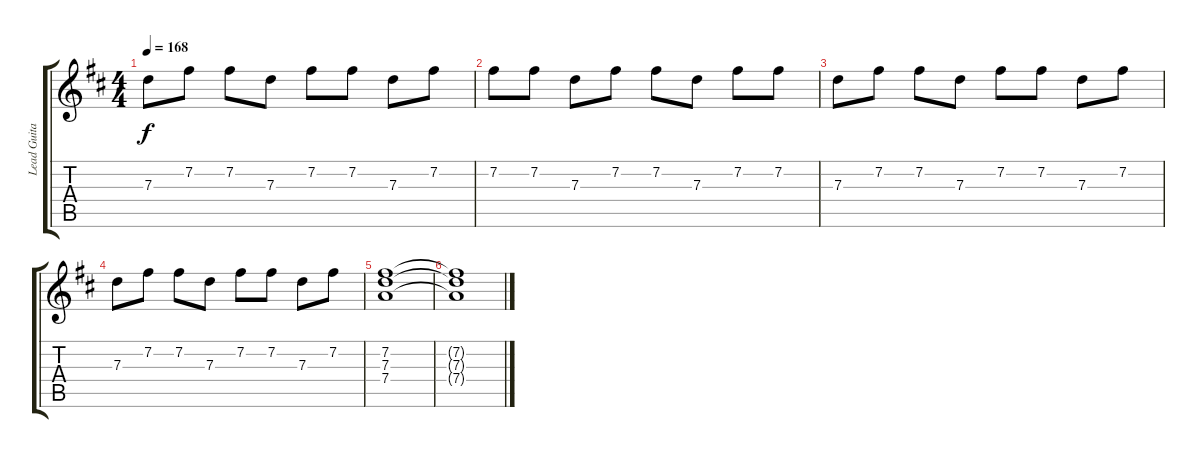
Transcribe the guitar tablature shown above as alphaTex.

\track ("Lead Guitar" "Lead Guita") {instrument overdrivenguitar}
\staff {score tabs}
\tuning (E4 B3 G3 D3 A2 E2) {hide}
\ts (4 4)
\tempo 168
\clef g2
\ks d
7.3.8{dy f} 7.2.8 7.2.8 7.3.8 7.2.8 7.2.8 7.3.8 7.2.8 |
7.2.8 7.2.8 7.3.8 7.2.8 7.2.8 7.3.8 7.2.8 7.2.8 |
7.3.8 7.2.8 7.2.8 7.3.8 7.2.8 7.2.8 7.3.8 7.2.8 |
7.3.8 7.2.8 7.2.8 7.3.8 7.2.8 7.2.8 7.3.8 7.2.8 |
(7.2 7.3 7.4).1 |
(7.2{t} 7.3{t} 7.4{t}).1
